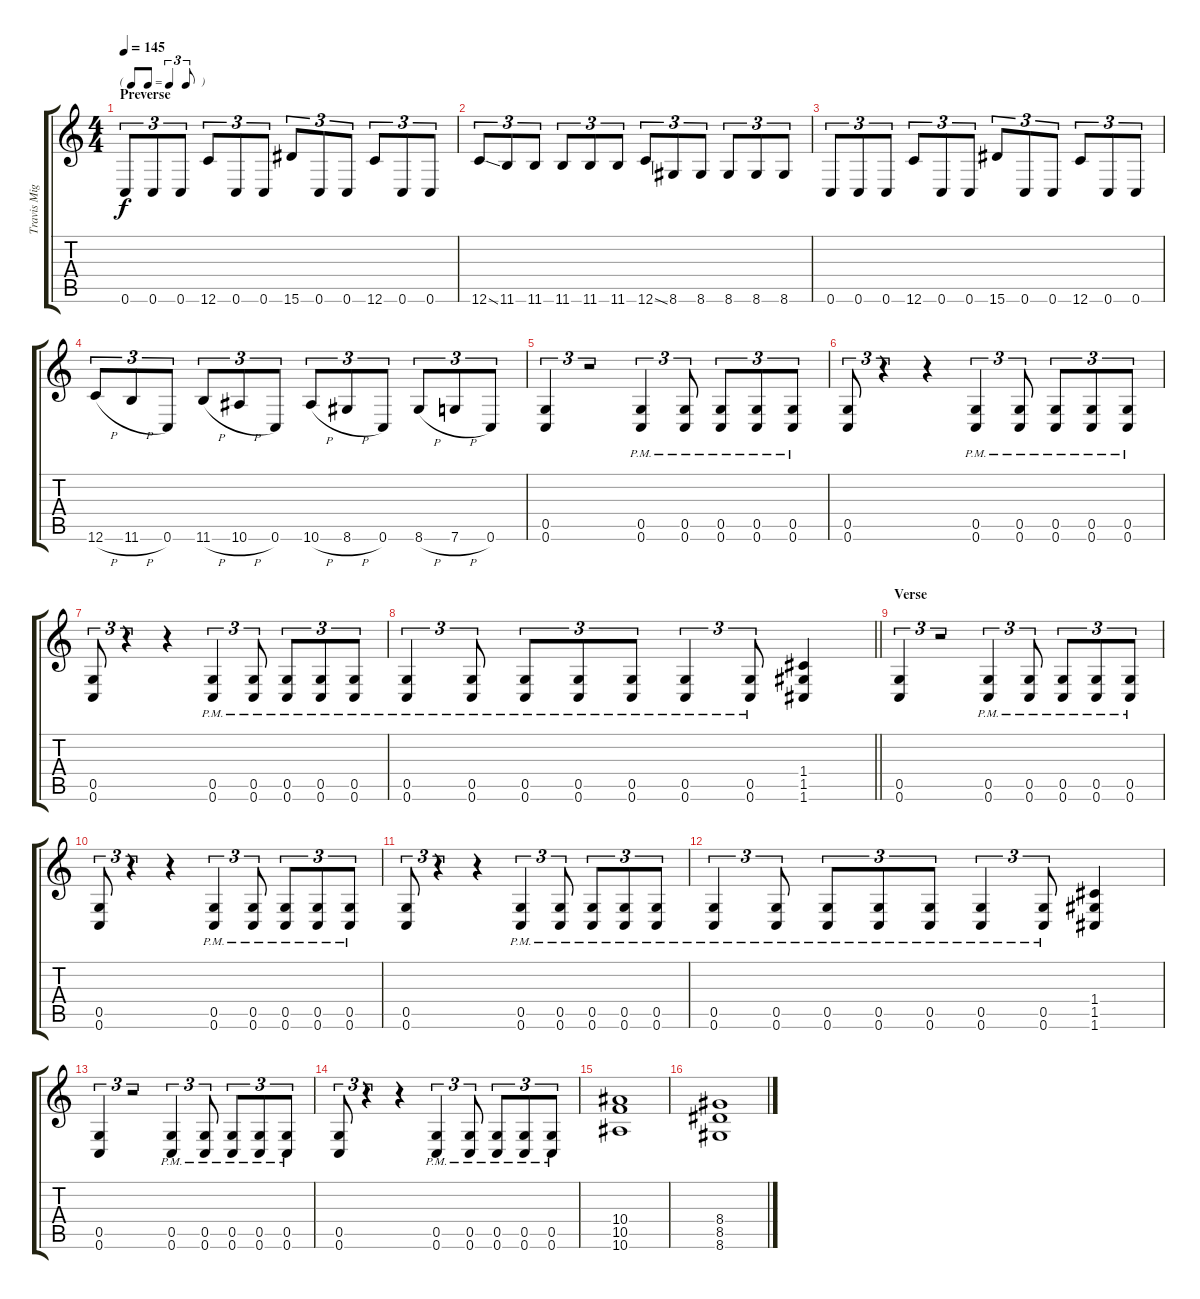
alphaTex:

\track ("Travis Miguel" "Travis Mig") {instrument distortionguitar}
\staff {score tabs}
\tuning (D4 A3 F3 C3 G2 C2) {hide}
\ts (4 4)
\tf triplet8th
\section ("" "Preverse")
\tempo 145
\clef g2
\ks c
0.6.8{tu (3 2) dy f} 0.6.8{tu (3 2)} 0.6.8{tu (3 2)} 12.6.8{tu (3 2)} 0.6.8{tu (3 2)} 0.6.8{tu (3 2)} 15.6.8{tu (3 2)} 0.6.8{tu (3 2)} 0.6.8{tu (3 2)} 12.6.8{tu (3 2)} 0.6.8{tu (3 2)} 0.6.8{tu (3 2)} |
12.6{ss}.8{tu (3 2)} 11.6.8{tu (3 2)} 11.6.8{tu (3 2)} 11.6.8{tu (3 2)} 11.6.8{tu (3 2)} 11.6.8{tu (3 2)} 12.6{ss}.8{tu (3 2)} 8.6.8{tu (3 2)} 8.6.8{tu (3 2)} 8.6.8{tu (3 2)} 8.6.8{tu (3 2)} 8.6.8{tu (3 2)} |
0.6.8{tu (3 2)} 0.6.8{tu (3 2)} 0.6.8{tu (3 2)} 12.6.8{tu (3 2)} 0.6.8{tu (3 2)} 0.6.8{tu (3 2)} 15.6.8{tu (3 2)} 0.6.8{tu (3 2)} 0.6.8{tu (3 2)} 12.6.8{tu (3 2)} 0.6.8{tu (3 2)} 0.6.8{tu (3 2)} |
12.6{h}.8{tu (3 2)} 11.6{h}.8{tu (3 2)} 0.6.8{tu (3 2)} 11.6{h}.8{tu (3 2)} 10.6{h}.8{tu (3 2)} 0.6.8{tu (3 2)} 10.6{h}.8{tu (3 2)} 8.6{h}.8{tu (3 2)} 0.6.8{tu (3 2)} 8.6{h}.8{tu (3 2)} 7.6{h}.8{tu (3 2)} 0.6.8{tu (3 2)} |
(0.5 0.6).4{tu (3 2)} r.2{tu (3 2)} (0.5{pm} 0.6{pm}).4{tu (3 2)} (0.5{pm} 0.6{pm}).8{tu (3 2)} (0.5{pm} 0.6{pm}).8{tu (3 2)} (0.5{pm} 0.6{pm}).8{tu (3 2)} (0.5{pm} 0.6{pm}).8{tu (3 2)} |
(0.5 0.6).8{tu (3 2)} r.4{tu (3 2)} r.4 (0.5{pm} 0.6{pm}).4{tu (3 2)} (0.5{pm} 0.6{pm}).8{tu (3 2)} (0.5{pm} 0.6{pm}).8{tu (3 2)} (0.5{pm} 0.6{pm}).8{tu (3 2)} (0.5{pm} 0.6{pm}).8{tu (3 2)} |
(0.5 0.6).8{tu (3 2)} r.4{tu (3 2)} r.4 (0.5{pm} 0.6{pm}).4{tu (3 2)} (0.5{pm} 0.6{pm}).8{tu (3 2)} (0.5{pm} 0.6{pm}).8{tu (3 2)} (0.5{pm} 0.6{pm}).8{tu (3 2)} (0.5{pm} 0.6{pm}).8{tu (3 2)} |
\barLineRight lightlight
(0.5{pm} 0.6{pm}).4{tu (3 2)} (0.5{pm} 0.6{pm}).8{tu (3 2)} (0.5{pm} 0.6{pm}).8{tu (3 2)} (0.5{pm} 0.6{pm}).8{tu (3 2)} (0.5{pm} 0.6{pm}).8{tu (3 2)} (0.5{pm} 0.6{pm}).4{tu (3 2)} (0.5{pm} 0.6{pm}).8{tu (3 2)} (1.4 1.5 1.6).4 |
\section ("" "Verse")
(0.5 0.6).4{tu (3 2)} r.2{tu (3 2)} (0.5{pm} 0.6{pm}).4{tu (3 2)} (0.5{pm} 0.6{pm}).8{tu (3 2)} (0.5{pm} 0.6{pm}).8{tu (3 2)} (0.5{pm} 0.6{pm}).8{tu (3 2)} (0.5{pm} 0.6{pm}).8{tu (3 2)} |
(0.5 0.6).8{tu (3 2)} r.4{tu (3 2)} r.4 (0.5{pm} 0.6{pm}).4{tu (3 2)} (0.5{pm} 0.6{pm}).8{tu (3 2)} (0.5{pm} 0.6{pm}).8{tu (3 2)} (0.5{pm} 0.6{pm}).8{tu (3 2)} (0.5{pm} 0.6{pm}).8{tu (3 2)} |
(0.5 0.6).8{tu (3 2)} r.4{tu (3 2)} r.4 (0.5{pm} 0.6{pm}).4{tu (3 2)} (0.5{pm} 0.6{pm}).8{tu (3 2)} (0.5{pm} 0.6{pm}).8{tu (3 2)} (0.5{pm} 0.6{pm}).8{tu (3 2)} (0.5{pm} 0.6{pm}).8{tu (3 2)} |
(0.5{pm} 0.6{pm}).4{tu (3 2)} (0.5{pm} 0.6{pm}).8{tu (3 2)} (0.5{pm} 0.6{pm}).8{tu (3 2)} (0.5{pm} 0.6{pm}).8{tu (3 2)} (0.5{pm} 0.6{pm}).8{tu (3 2)} (0.5{pm} 0.6{pm}).4{tu (3 2)} (0.5{pm} 0.6{pm}).8{tu (3 2)} (1.4 1.5 1.6).4 |
(0.5 0.6).4{tu (3 2)} r.2{tu (3 2)} (0.5{pm} 0.6{pm}).4{tu (3 2)} (0.5{pm} 0.6{pm}).8{tu (3 2)} (0.5{pm} 0.6{pm}).8{tu (3 2)} (0.5{pm} 0.6{pm}).8{tu (3 2)} (0.5{pm} 0.6{pm}).8{tu (3 2)} |
(0.5 0.6).8{tu (3 2)} r.4{tu (3 2)} r.4 (0.5{pm} 0.6{pm}).4{tu (3 2)} (0.5{pm} 0.6{pm}).8{tu (3 2)} (0.5{pm} 0.6{pm}).8{tu (3 2)} (0.5{pm} 0.6{pm}).8{tu (3 2)} (0.5{pm} 0.6{pm}).8{tu (3 2)} |
(10.4 10.5 10.6).1 |
(8.4 8.5 8.6).1
